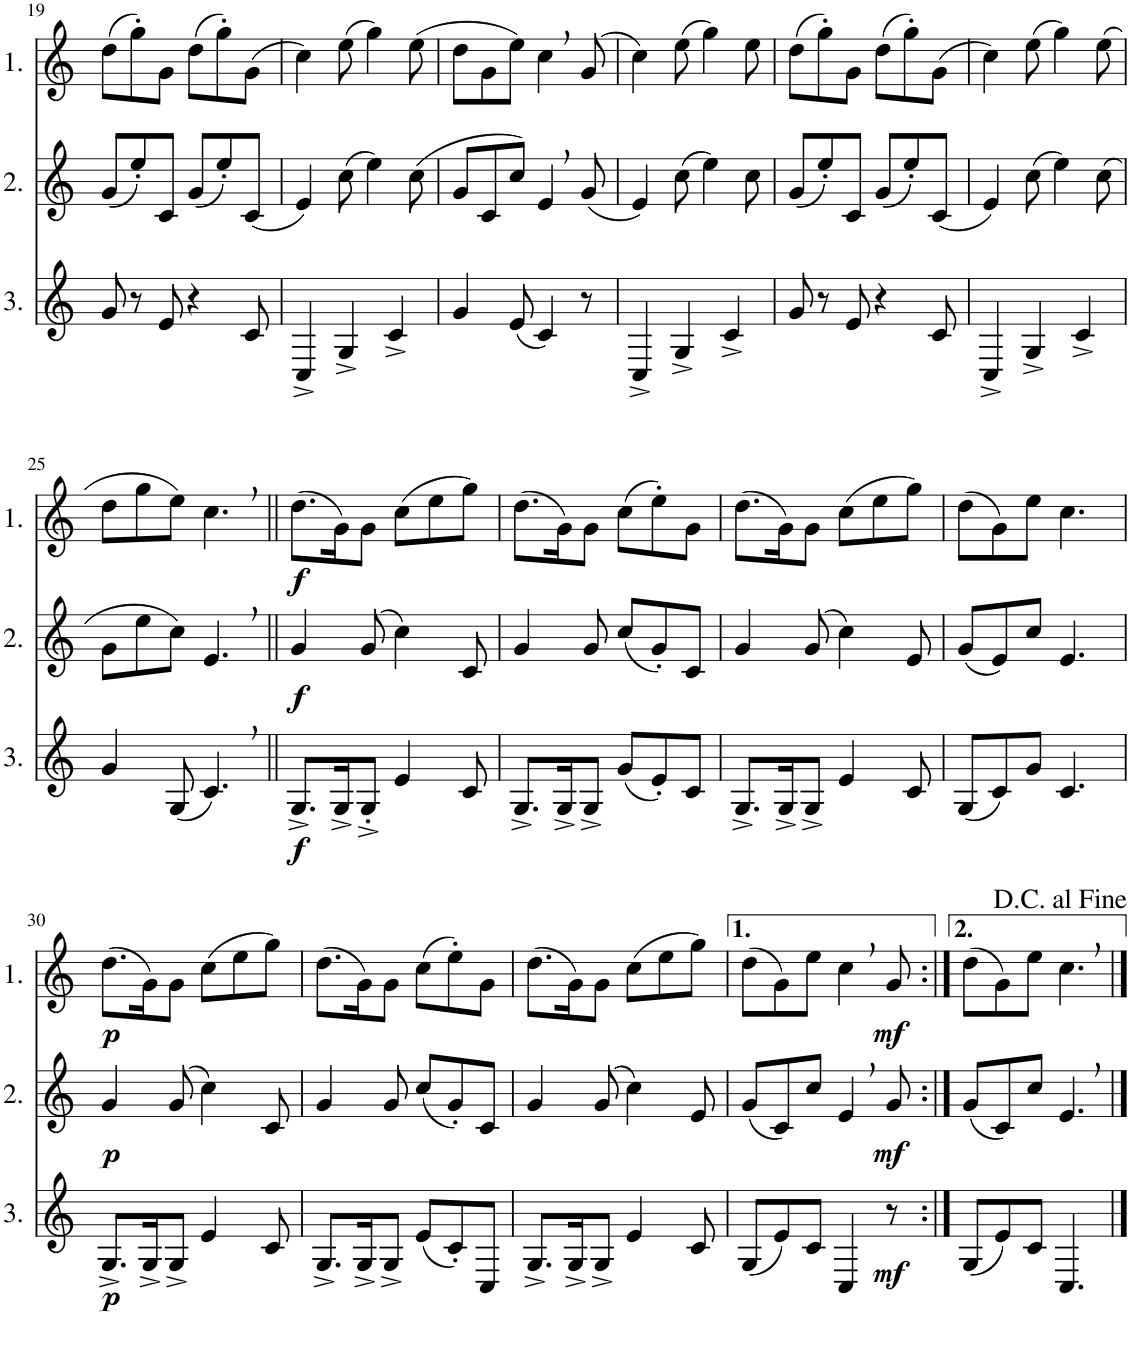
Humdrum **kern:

**kern	**dynam	**kern	**dynam	**kern	**dynam
*part3	*part3	*part2	*part2	*part1	*part1
*staff3	*staff3	*staff2	*staff2	*staff1	*staff1
*I"3.	*	*I"2.	*	*I"1.	*
!!LO:PB:g=z
*clefG2	*	*clefG2	*	*clefG2	*
*Trd4c7	*	*Trd4c7	*	*Trd4c7	*
*k[]	*	*k[]	*	*k[]	*
*M6/8	*	*M6/8	*	*M6/8	*
=19	=19	=19	=19	=19	=19
8g/	.	(8g/L	.	(8dd\L	.
8r	.	8ee'/)	.	8gg'\)	.
8e/	.	8c/J	.	8g\J	.
4r	.	(8g/L	.	(8dd\L	.
.	.	8ee'/)	.	8gg'\)	.
8c/	.	(8c/J	.	(8g\J	.
=20	=20	=20	=20	=20	=20
4C^/	.	4e/)	.	4cc\)	.
4G^/	.	(8cc\	.	(8ee\	.
.	.	4ee\)	.	4gg\)	.
4c^/	.	.	.	.	.
.	.	(8cc\	.	(8ee\	.
=21	=21	=21	=21	=21	=21
4g/	.	8g/L	.	8dd\L	.
.	.	8c/	.	8g\	.
(8e/	.	8cc/J)	.	8ee\J)	.
4c/)	.	4e,/	.	4cc,\	.
8r	.	(8g/	.	(8g/	.
=22	=22	=22	=22	=22	=22
4C^/	.	4e/)	.	4cc\)	.
4G^/	.	(8cc\	.	(8ee\	.
.	.	4ee\)	.	4gg\)	.
4c^/	.	.	.	.	.
.	.	8cc\	.	8ee\	.
=23	=23	=23	=23	=23	=23
8g/	.	(8g/L	.	(8dd\L	.
8r	.	8ee'/)	.	8gg'\)	.
8e/	.	8c/J	.	8g\J	.
4r	.	(8g/L	.	(8dd\L	.
.	.	8ee'/)	.	8gg'\)	.
8c/	.	(8c/J	.	(8g\J	.
=24	=24	=24	=24	=24	=24
4C^/	.	4e/)	.	4cc\)	.
4G^/	.	(8cc\	.	(8ee\	.
.	.	4ee\)	.	4gg\)	.
4c^/	.	.	.	.	.
.	.	(8cc\	.	(8ee\	.
!!LO:LB:g=z
=25	=25	=25	=25	=25	=25
4g/	.	8g\L	.	8dd\L	.
.	.	8ee\	.	8gg\	.
(8G/	.	8cc\J)	.	8ee\J)	.
4.c,/)	.	4.e,/	.	4.cc,\	.
=26||	=26||	=26||	=26||	=26||	=26||
!	!LO:DY:b	!	!LO:DY:b	!	!LO:DY:b
8.G^/L	f	4g/	f	(8.dd\L	f
16G^/K	.	.	.	16g\K)	.
8G'^/J	.	(8g/	.	8g\J	.
4e/	.	4cc\)	.	(8cc\L	.
.	.	.	.	8ee\	.
8c/	.	8c/	.	8gg\J)	.
=27	=27	=27	=27	=27	=27
8.G^/L	.	4g/	.	(8.dd\L	.
16G^/K	.	.	.	16g\K)	.
8G^/J	.	8g/	.	8g\J	.
(8g/L	.	(8cc/L	.	(8cc\L	.
8e'/)	.	8g'/)	.	8ee'\)	.
8c/J	.	8c/J	.	8g\J	.
=28	=28	=28	=28	=28	=28
8.G^/L	.	4g/	.	(8.dd\L	.
16G^/K	.	.	.	16g\K)	.
8G^/J	.	(8g/	.	8g\J	.
4e/	.	4cc\)	.	(8cc\L	.
.	.	.	.	8ee\	.
8c/	.	8e/	.	8gg\J)	.
=29	=29	=29	=29	=29	=29
(8G/L	.	(8g/L	.	(8dd\L	.
8c/)	.	8e/)	.	8g\)	.
8g/J	.	8cc/J	.	8ee\J	.
4.c/	.	4.e/	.	4.cc\	.
!!LO:LB:g=z
=30	=30	=30	=30	=30	=30
!	!LO:DY:b	!	!LO:DY:b	!	!LO:DY:b
8.G^/L	p	4g/	p	(8.dd\L	p
16G^/K	.	.	.	16g\K)	.
8G^/J	.	(8g/	.	8g\J	.
4e/	.	4cc\)	.	(8cc\L	.
.	.	.	.	8ee\	.
8c/	.	8c/	.	8gg\J)	.
=31	=31	=31	=31	=31	=31
8.G^/L	.	4g/	.	(8.dd\L	.
16G^/K	.	.	.	16g\K)	.
8G^/J	.	8g/	.	8g\J	.
(8e/L	.	(8cc/L	.	(8cc\L	.
8c'/)	.	8g'/)	.	8ee'\)	.
8C/J	.	8c/J	.	8g\J	.
=32	=32	=32	=32	=32	=32
8.G^/L	.	4g/	.	(8.dd\L	.
16G^/K	.	.	.	16g\K)	.
8G^/J	.	(8g/	.	8g\J	.
4e/	.	4cc\)	.	(8cc\L	.
.	.	.	.	8ee\	.
8c/	.	8e/	.	8gg\J)	.
=33	=33	=33	=33	=33	=33
(8G/L	.	(8g/L	.	(8dd\L	.
8e/)	.	8c/)	.	8g\)	.
8c/J	.	8cc/J	.	8ee\J	.
4C/	.	4e,/	.	4cc,\	.
!	!LO:DY:b	!	!LO:DY:b	!	!LO:DY:b
8r	mf	8g/	mf	8g/	mf
=34:|!	=34:|!	=34:|!	=34:|!	=34:|!	=34:|!
(8G/L	.	(8g/L	.	(8dd\L	.
8e/)	.	8c/)	.	8g\)	.
8c/J	.	8cc/J	.	8ee\J	.
4.C/	.	4.e/	.	4.cc\	.
==	==	==	==	==	==
*-	*-	*-	*-	*-	*-
